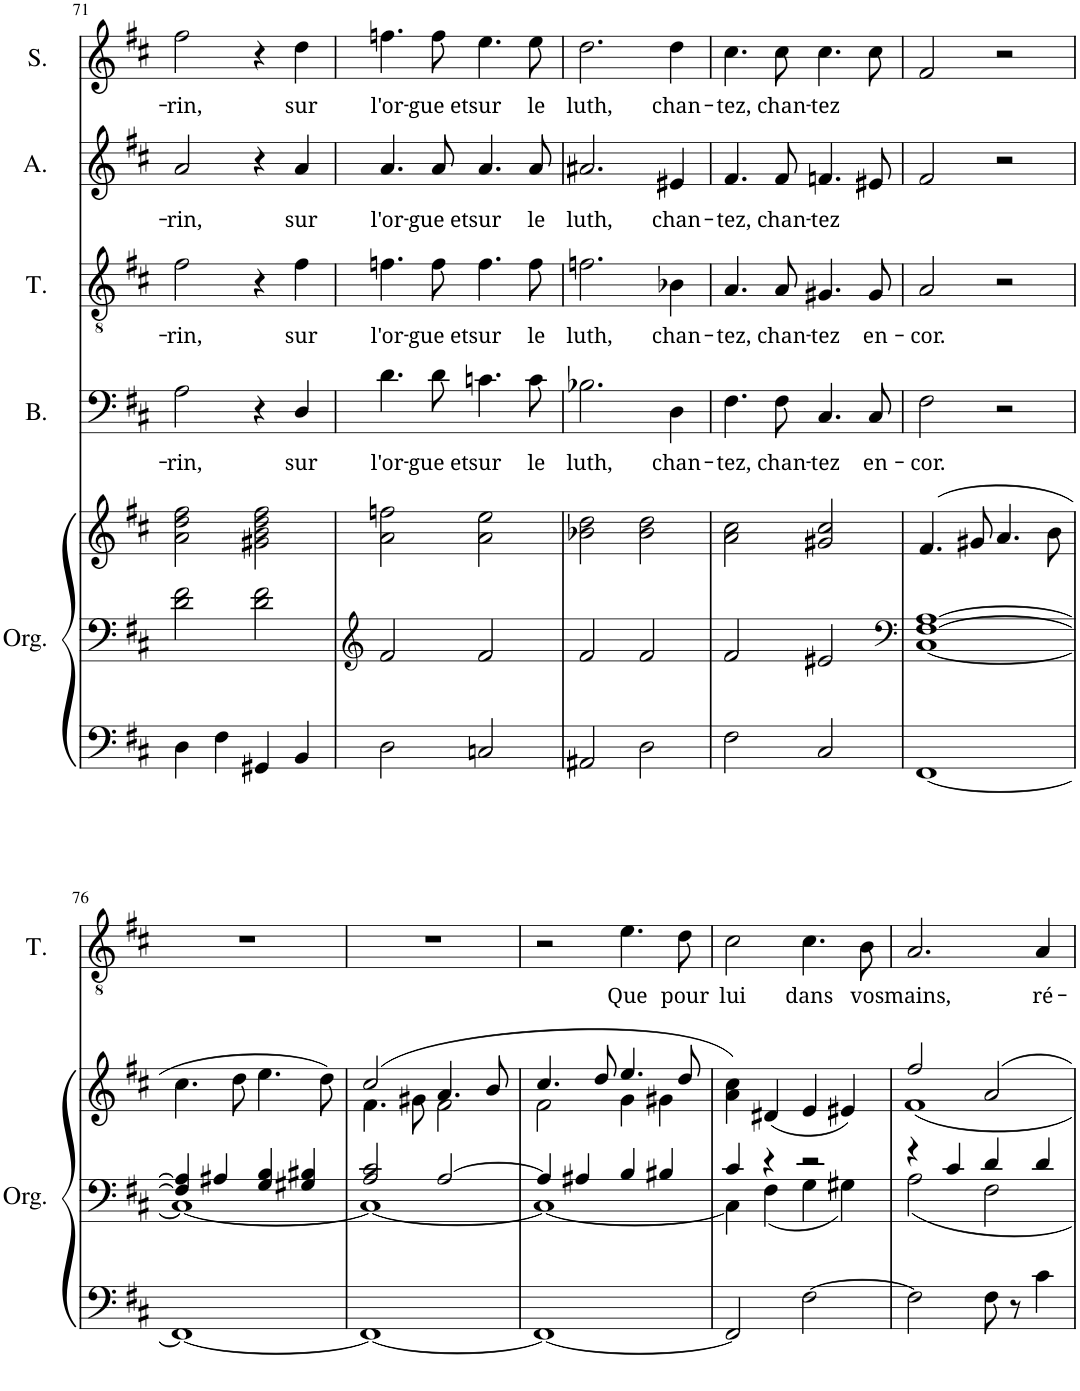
**kern	**kern	**kern	**kern	**text	**kern	**text	**kern	**text	**kern	**text
*part5	*part5	*part5	*part4	*part4	*part3	*part3	*part2	*part2	*part1	*part1
*staff7	*staff6	*staff5	*staff4	*staff4	*staff3	*staff3	*staff2	*staff2	*staff1	*staff1
*I"Orgue	*	*	*I"Bass	*	*I"Ténor	*	*I"Alto	*	*I"Soprano	*
*I'Org.	*	*	*I'B.	*	*I'T.	*	*I'A.	*	*I'S.	*
!!LO:PB:g=z
*clefF4	*clefF4	*clefG2	*clefF4	*	*clefGv2	*	*clefG2	*	*clefG2	*
*k[f#c#]	*k[f#c#]	*k[f#c#]	*k[f#c#]	*	*k[f#c#]	*	*k[f#c#]	*	*k[f#c#]	*
*M2/2	*M2/2	*M2/2	*M2/2	*	*M2/2	*	*M2/2	*	*M2/2	*
=71	=71	=71	=71	=71	=71	=71	=71	=71	=71	=71
!	!	!	!	!LO:LY:b	!	!LO:LY:b	!	!LO:LY:b	!	!LO:LY:b
4D\	2d\ 2f#\	2a\ 2dd\ 2ff#\	2A\	-rin,	2f#\	-rin,	2a/	-rin,	2ff#\	-rin,
4F#\	.	.	.	.	.	.	.	.	.	.
4GG#X/	2d\ 2f#\	2g#X\ 2b\ 2dd\ 2ff#\	4r	.	4r	.	4r	.	4r	.
!	!	!	!	!LO:LY:b	!	!LO:LY:b	!	!LO:LY:b	!	!LO:LY:b
4BB/	.	.	4D/	sur	4f#\	sur	4a/	sur	4dd\	sur
=72	=72	=72	=72	=72	=72	=72	=72	=72	=72	=72
*	*clefG2	*	*	*	*	*	*	*	*	*
!	!	!	!	!LO:LY:b	!	!LO:LY:b	!	!LO:LY:b	!	!LO:LY:b
2D\	2f#/	2a\ 2ffn\	4.d\	l'or-	4.fn\	l'or-	4.a/	l'or-	4.ffn\	l'or-
!	!	!	!	!LO:LY:b	!	!LO:LY:b	!	!LO:LY:b	!	!LO:LY:b
.	.	.	8d\	-gue et	8f\	-gue et	8a/	-gue et	8ff\	-gue et
!	!	!	!	!LO:LY:b	!	!LO:LY:b	!	!LO:LY:b	!	!LO:LY:b
2Cn/	2f#/	2a\ 2ee\	4.cn\	sur	4.f\	sur	4.a/	sur	4.ee\	sur
!	!	!	!	!LO:LY:b	!	!LO:LY:b	!	!LO:LY:b	!	!LO:LY:b
.	.	.	8c\	le	8f\	le	8a/	le	8ee\	le
=73	=73	=73	=73	=73	=73	=73	=73	=73	=73	=73
!	!	!	!	!LO:LY:b	!	!LO:LY:b	!	!LO:LY:b	!	!LO:LY:b
2AA#X/	2f#/	2b-X\ 2dd\	2.B-X\	luth,	2.fn\	luth,	2.a#X/	luth,	2.dd\	luth,
2D\	2f#/	2b-\ 2dd\	.	.	.	.	.	.	.	.
!	!	!	!	!LO:LY:b	!	!LO:LY:b	!	!LO:LY:b	!	!LO:LY:b
.	.	.	4D\	chan-	4B-X\	chan-	4e#X/	chan-	4dd\	chan-
=74	=74	=74	=74	=74	=74	=74	=74	=74	=74	=74
!	!	!	!	!LO:LY:b	!	!LO:LY:b	!	!LO:LY:b	!	!LO:LY:b
2F#\	2f#/	2a\ 2cc#\	4.F#\	-tez,	4.A/	-tez,	4.f#/	-tez,	4.cc#\	-tez,
!	!	!	!	!LO:LY:b	!	!LO:LY:b	!	!LO:LY:b	!	!LO:LY:b
.	.	.	8F#\	chan-	8A/	chan-	8f#/	chan-	8cc#\	chan-
!	!	!	!	!LO:LY:b	!	!LO:LY:b	!	!LO:LY:b	!	!LO:LY:b
2C#/	2e#X/	2g#X/ 2cc#/	4.C#/	-tez	4.G#X/	-tez	4.fn/	-tez	4.cc#\	-tez
!	!	!	!	!LO:LY:b	!	!LO:LY:b	!	!	!	!
.	.	.	8C#/	en-	8G#/	en-	8e#X/	.	8cc#\	.
=75	=75	=75	=75	=75	=75	=75	=75	=75	=75	=75
*	*clefF4	*	*	*	*	*	*	*	*	*
*	*^	*	*	*	*	*	*	*	*	*
!	!	!	!	!	!LO:LY:b	!	!LO:LY:b	!	!	!	!
[1FF#	[1F# [1A	[1C#	(4.f#/	2F#\	-cor.	2A/	-cor.	2f#/	.	2f#/	.
.	.	.	8g#X/	.	.	.	.	.	.	.	.
.	.	.	4.a/	2r	.	2r	.	2r	.	2r	.
.	.	.	8b\	.	.	.	.	.	.	.	.
!!LO:LB:g=z
=76	=76	=76	=76	=76	=76	=76	=76	=76	=76	=76	=76
1FF#_	4F#/] 4A/]	1C#_	4.cc#\	1r	.	1r	.	1r	.	1r	.
.	4A#X/	.	.	.	.	.	.	.	.	.	.
.	.	.	8dd\	.	.	.	.	.	.	.	.
.	4G/ 4B/	.	4.ee\	.	.	.	.	.	.	.	.
.	4G#X/ 4B#X/	.	.	.	.	.	.	.	.	.	.
.	.	.	8dd\)	.	.	.	.	.	.	.	.
=77	=77	=77	=77	=77	=77	=77	=77	=77	=77	=77	=77
*	*	*	*^	*	*	*	*	*	*	*	*
1FF#_	2A/ 2c#/	1C#_	(2cc#/	4.f#\	1r	.	1r	.	1r	.	1r	.
.	.	.	.	8g#X\	.	.	.	.	.	.	.	.
.	[2A/	.	4.a/	2f#\	.	.	.	.	.	.	.	.
.	.	.	8b/	.	.	.	.	.	.	.	.	.
=78	=78	=78	=78	=78	=78	=78	=78	=78	=78	=78	=78	=78
1FF#_	4A/]	1C#_	4.cc#/	2f#\	1r	.	2r	.	1r	.	1r	.
.	4A#X/	.	.	.	.	.	.	.	.	.	.	.
.	.	.	8dd/	.	.	.	.	.	.	.	.	.
!	!	!	!	!	!	!	!	!LO:LY:b	!	!	!	!
.	4B/	.	4.ee/	4g\	.	.	4.e\	Que	.	.	.	.
.	4B#X/	.	.	4g#X\	.	.	.	.	.	.	.	.
!	!	!	!	!	!	!	!	!LO:LY:b	!	!	!	!
.	.	.	8dd/	.	.	.	8d\	pour	.	.	.	.
*	*	*	*v	*v	*	*	*	*	*	*	*	*
=79	=79	=79	=79	=79	=79	=79	=79	=79	=79	=79	=79
!	!	!	!	!	!	!	!LO:LY:b	!	!	!	!
2FF#/]	4c#/	4C#\]	4a\ 4cc#\)	1r	.	2c#\	lui	1r	.	1r	.
.	4r	4F#\	(4d#X/	.	.	.	.	.	.	.	.
!	!	!	!	!	!	!	!LO:LY:b	!	!	!	!
[2F#\	2r	4G\	4e/	.	.	4.c#\	dans	.	.	.	.
.	.	4G#X\	4e#X/)	.	.	.	.	.	.	.	.
!	!	!	!	!	!	!	!LO:LY:b	!	!	!	!
.	.	.	.	.	.	8B\	vos	.	.	.	.
=80	=80	=80	=80	=80	=80	=80	=80	=80	=80	=80	=80
*	*	*	*^	*	*	*	*	*	*	*	*
!	!	!	!	!	!	!	!	!LO:LY:b	!	!	!	!
2F#\]	4r	2A\	2ff#/	1f#	1r	.	2.A/	mains,	1r	.	1r	.
.	4c#/	.	.	.	.	.	.	.	.	.	.	.
8F#\	4d/	2F#\	2a/	.	.	.	.	.	.	.	.	.
8r	.	.	.	.	.	.	.	.	.	.	.	.
!	!	!	!	!	!	!	!	!LO:LY:b	!	!	!	!
4c#\	4d/	.	.	.	.	.	4A/	ré-	.	.	.	.
*	*v	*v	*	*	*	*	*	*	*	*	*	*
*	*	*v	*v	*	*	*	*	*	*	*	*
=	=	=	=	=	=	=	=	=	=	=
*-	*-	*-	*-	*-	*-	*-	*-	*-	*-	*-
